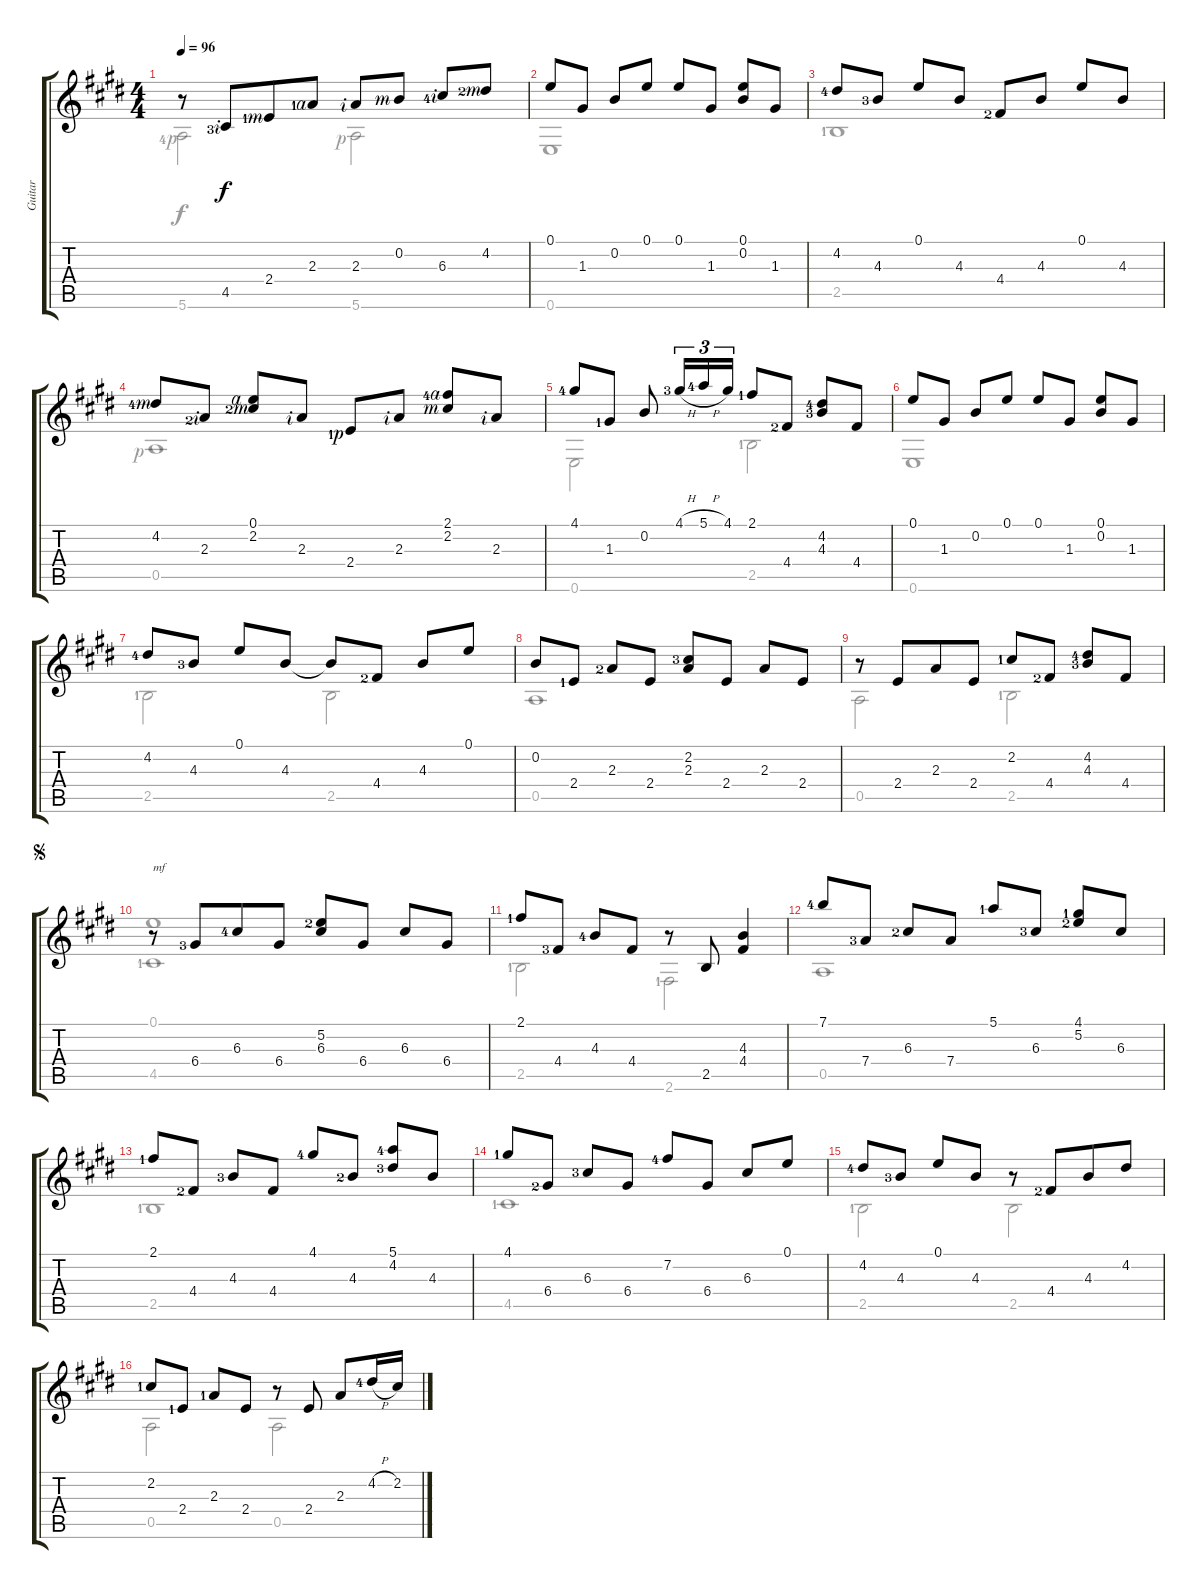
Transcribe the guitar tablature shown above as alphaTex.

\track ("Guitar" "Guitar") {instrument acousticguitarnylon}
\staff {score tabs}
\tuning (E4 B3 G3 D3 A2 E2) {hide}
\voice
\ts (4 4)
\tempo 96
\clef g2
\ks e
r.8{dy f} 4.5{lf 4 rf 2}.8{beam merge} 2.4{lf 2 rf 3}.8 2.3{lf 2 rf 4}.8 2.3{rf 2}.8 0.2{rf 3}.8 6.3{lf 5 rf 2}.8 4.2{lf 3 rf 3}.8 |
0.1.8 1.3.8 0.2.8 0.1.8 0.1.8 1.3.8 (0.1 0.2).8 1.3.8 |
4.2{lf 5}.8 4.3{lf 4}.8 0.1.8 4.3.8 4.4{lf 3}.8 4.3.8 0.1.8 4.3.8 |
4.2{lf 5 rf 3}.8 2.3{lf 3 rf 2}.8 (0.1{rf 4} 2.2{lf 3 rf 3}).8 2.3{rf 2}.8 2.4{lf 2 rf 1}.8 2.3{rf 2}.8 (2.1{lf 5 rf 4} 2.2{rf 3}).8 2.3{rf 2}.8 |
4.1{lf 5}.8 1.3{lf 2}.8 0.2.8 4.1{h lf 4}.16{tu (3 2)} 5.1{h lf 5}.16{tu (3 2)} 4.1.16{tu (3 2)} 2.1{lf 2}.8 4.4{lf 3}.8 (4.2{lf 5} 4.3{lf 4}).8 4.4.8 |
0.1.8 1.3.8 0.2.8 0.1.8 0.1.8 1.3.8 (0.1 0.2).8 1.3.8 |
4.2{lf 5}.8 4.3{lf 4}.8 0.1.8 4.3.8 4.3{t}.8 4.4{lf 3}.8 4.3.8 0.1.8 |
0.2.8 2.4{lf 2}.8 2.3{lf 3}.8 2.4.8 (2.2{lf 4} 2.3).8 2.4.8 2.3.8 2.4.8 |
r.8 2.4.8{beam merge} 2.3.8 2.4.8 2.2{lf 2}.8{volume 9} 4.4{lf 3}.8 (4.2{lf 5} 4.3{lf 4}).8 4.4.8 |
\jump segno
r.8{txt "mf"} 6.4{lf 4}.8{beam merge} 6.3{lf 5}.8 6.4.8 (5.2{lf 3} 6.3).8 6.4.8 6.3.8 6.4.8 |
2.1{lf 2}.8 4.4{lf 4}.8 4.3{lf 5}.8 4.4.8 r.8 2.5.8 (4.3 4.4).4 |
7.1{lf 5}.8 7.4{lf 4}.8 6.3{lf 3}.8 7.4.8 5.1{lf 2}.8 6.3{lf 4}.8 (4.1{lf 2} 5.2{lf 3}).8 6.3.8 |
2.1{lf 2}.8 4.4{lf 3}.8 4.3{lf 4}.8 4.4.8 4.1{lf 5}.8 4.3{lf 3}.8 (5.1{lf 5} 4.2{lf 4}).8 4.3.8 |
4.1{lf 2}.8 6.4{lf 3}.8 6.3{lf 4}.8 6.4.8 7.2{lf 5}.8 6.4.8 6.3.8 0.1.8 |
4.2{lf 5}.8 4.3{lf 4}.8 0.1.8 4.3.8 r.8 4.4{lf 3}.8{beam merge} 4.3.8 4.2.8 |
2.2{lf 2}.8 2.4{lf 2}.8 2.3{lf 2}.8 2.4.8 r.8 2.4.8 2.3.8 4.2{h lf 5}.16 2.2.16
\voice
\clef g2
\ottava regular
\simile none
\ks e
5.6{lf 5 rf 1}.2{dy f} 5.6{rf 1}.2 |
0.6.1 |
2.5{lf 2}.1 |
0.5{rf 1}.1 |
0.6.2 2.5{lf 2}.2 |
0.6.1 |
2.5{lf 2}.2 2.5.2 |
0.5.1 |
0.5.2 2.5{lf 2}.2 |
(0.1 4.5{lf 2}).1 |
2.5{lf 2}.2 2.6{lf 2}.2 |
0.5.1 |
2.5{lf 2}.1 |
4.5{lf 2}.1 |
2.5{lf 2}.2 2.5.2 |
0.5.2 0.5.2
